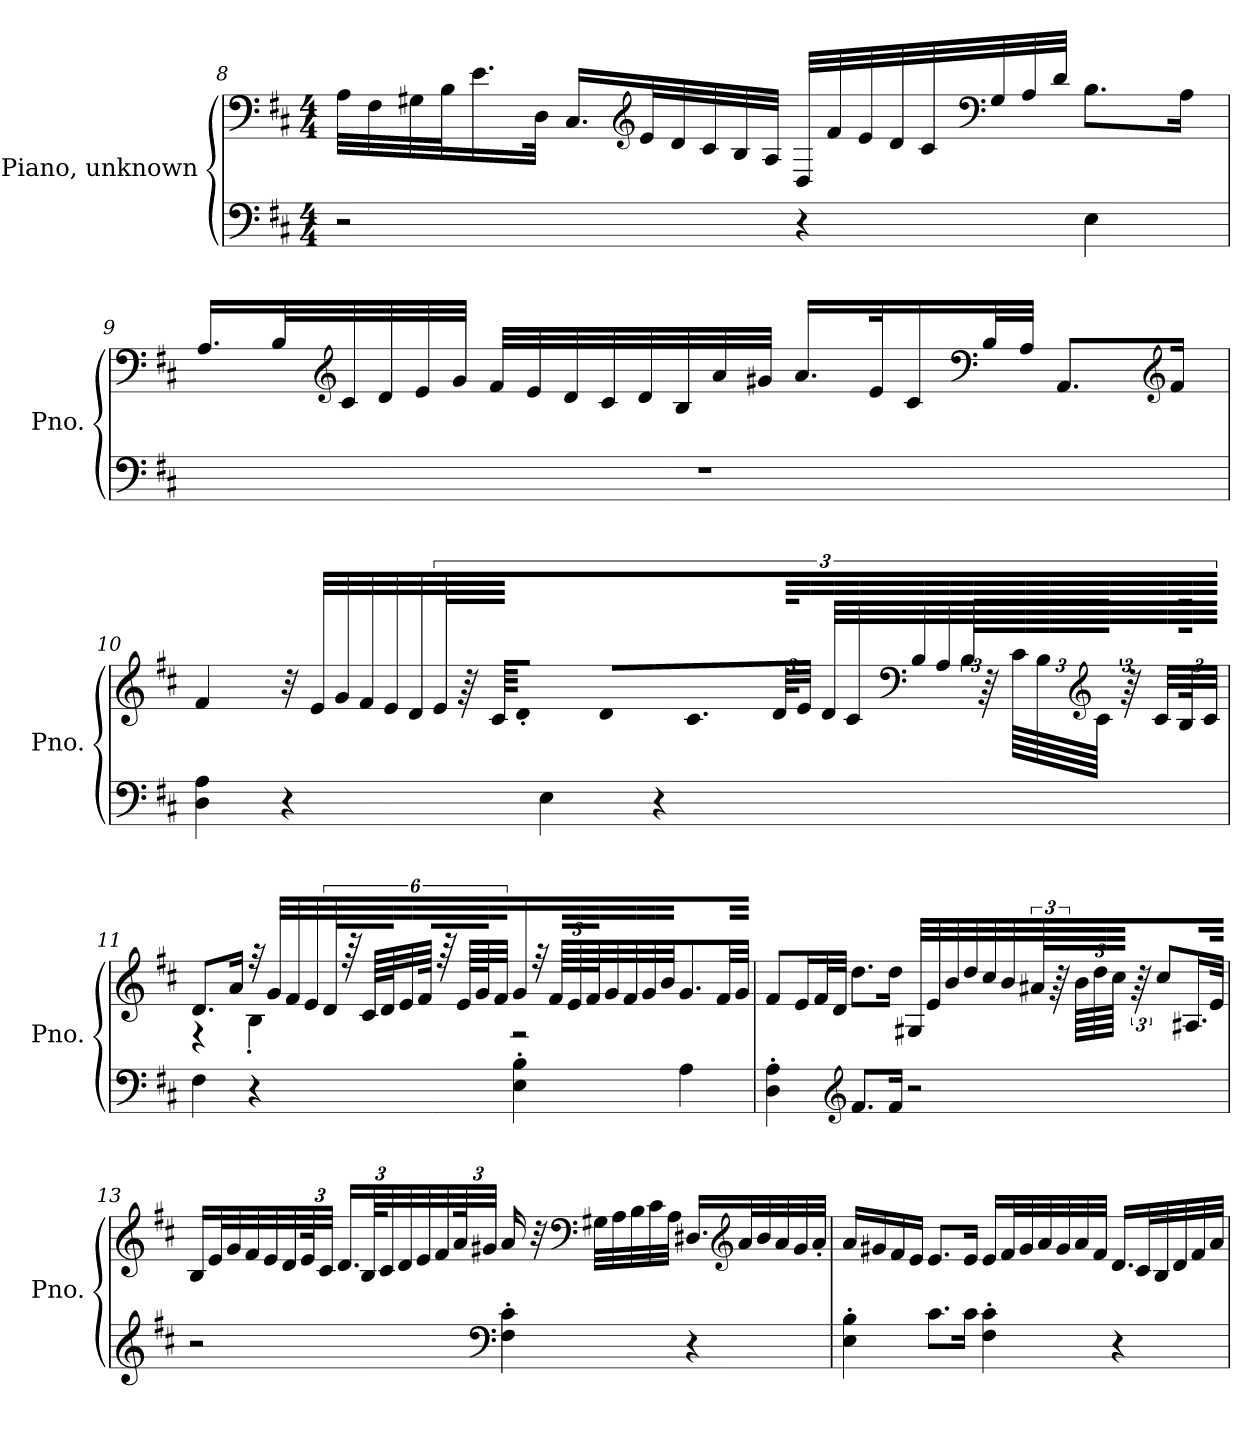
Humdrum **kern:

**kern	**kern
*part1	*part1
*staff2	*staff1
*I"Piano, unknown	*
*I'Pno.	*
!!LO:PB:g=z
*clefF4	*clefF4
*k[f#c#]	*k[f#c#]
*M4/4	*M4/4
=8	=8
2r	32A\LLL
.	32F#\
.	32G#X\
.	32B\J
.	16.e\
.	32D\JJk
.	16.C#/LL
*	*clefG2
.	32e/L
.	32d/
.	32c#/
.	32B/
.	32A/JJJ
4r	32D/LLL
.	32f#/
.	32e/
.	32d/
.	32c#/
*	*clefF4
.	32G#/
.	32A/
.	32d/JJJ
4E\	8.B\L
.	16A\Jk
!!LO:LB:g=z
=9	=9
1r	16.A/LL
.	32B/L
*	*clefG2
.	32c#/
.	32d/
.	32e/
.	32g/JJJ
.	32f#/LLL
.	32e/
.	32d/
.	32c#/
.	32d/
.	32B/
.	32a/
.	32g#X/JJJ
.	16.a/LL
.	32e/K
.	16c#/
*	*clefF4
.	32B/L
.	32A/JJJ
.	8.AA/L
*	*clefG2
.	16f#/Jk
!!LO:LB:g=z
=10	=10
4D\ 4A\	4f#/
4r	32r
.	32e/LLL
.	32g/
.	32f#/
.	32e/
.	32d/
.	96e/JJJk
.	96r
.	96c#/KLLL
.	32d'/JJJ
4E\	8d/L
.	16.c#/L
*	*Xbrackettup
.	96d/KL
.	48e/JJJ
4r	32d/LLL
.	32c#/
*	*clefF4
.	32B/
.	32A/
*	*brackettup
.	96B/JJJk
.	96r
.	96c#\LLLL
.	96B\
*	*clefG2
.	96c#\JJJJ
.	96r
.	32c#/LLL
*	*Xbrackettup
.	96B/K
.	48c#/JJJ
!!LO:LB:g=z
=11	=11
*	*^
4F#\	8.d/L	4r
.	16a/Jk	.
4r	32r	4B'\
.	32g/LLL	.
.	32f#/	.
.	32e/	.
*	*brackettup	*
.	96d/JJJk	.
.	96r	.
.	96c#/LLLL	.
*	*Xbrackettup	*
.	96d/J	.
.	48e/	.
*	*brackettup	*
.	96f#/JJJk	.
.	96r	.
.	96e/LLLL	.
*	*Xbrackettup	*
.	96g/J	.
.	48f#/JJJ	.
4E\' 4B\'	16g/	2r
.	32r	.
.	96f#/LLLL	.
.	96e/	.
.	96f#/J	.
.	32g/	.
.	32f#/	.
.	32g/	.
.	32b/JJ	.
4A\	8.g/	.
.	32f#/LL	.
.	32g/JJJ	.
*	*v	*v
!!LO:LB:g=z
=12	=12
4D\' 4A\'	8f#/L
.	16e/L
.	32f#/L
.	32d/JJJ
*clefG2	*
8.f#/L	8.dd\L
16f#/Jk	16dd\Jk
2r	32G#X/LLL
.	32e/
.	32b/
.	32dd/
.	32cc#/
.	32b/
*	*brackettup
.	96a#X/JJJk
.	96r
.	96b\LLLL
.	96dd\
.	96cc#\JJJJ
.	96r
.	8cc#/L
.	16.A#X/L
.	32e/JJk
!!LO:LB:g=z
=13	=13
2r	16B/LL
.	32e/L
.	32g/
.	32f#/
.	32e/
.	32d/
*	*Xbrackettup
.	96e/K
.	48c#/JJJ
.	16.d/LL
.	96B/KL
.	48c#/
.	32d/
.	32e/
.	32f#/
.	96a/K
.	48g#X/JJJ
*clefF4	*
4F#\' 4c#\'	16a/
.	32r
*	*clefF4
.	32G#X\LLL
.	32A\
.	32B\
.	32c#\
.	32A\JJJ
4r	16.D#X/LL
*	*clefG2
.	32a/L
.	32b/
.	32a/
.	32g#/
.	32a'/JJJ
!!LO:PB:g=z
=14	=14
4E\' 4B\'	16a/LL
.	16g#X/
.	16f#/
.	16e/JJ
8.c#\L	8.e/L
16c#\Jk	16e/Jk
4F#\' 4c#\'	16e/LL
.	32f#/L
.	32g#/
.	32a/
.	32g#/
.	32a/
.	32f#/JJJ
4r	16.d/LL
.	32c#/L
.	32B/
.	32d/
.	32f#/
.	32a/JJJ
=	=
*-	*-
